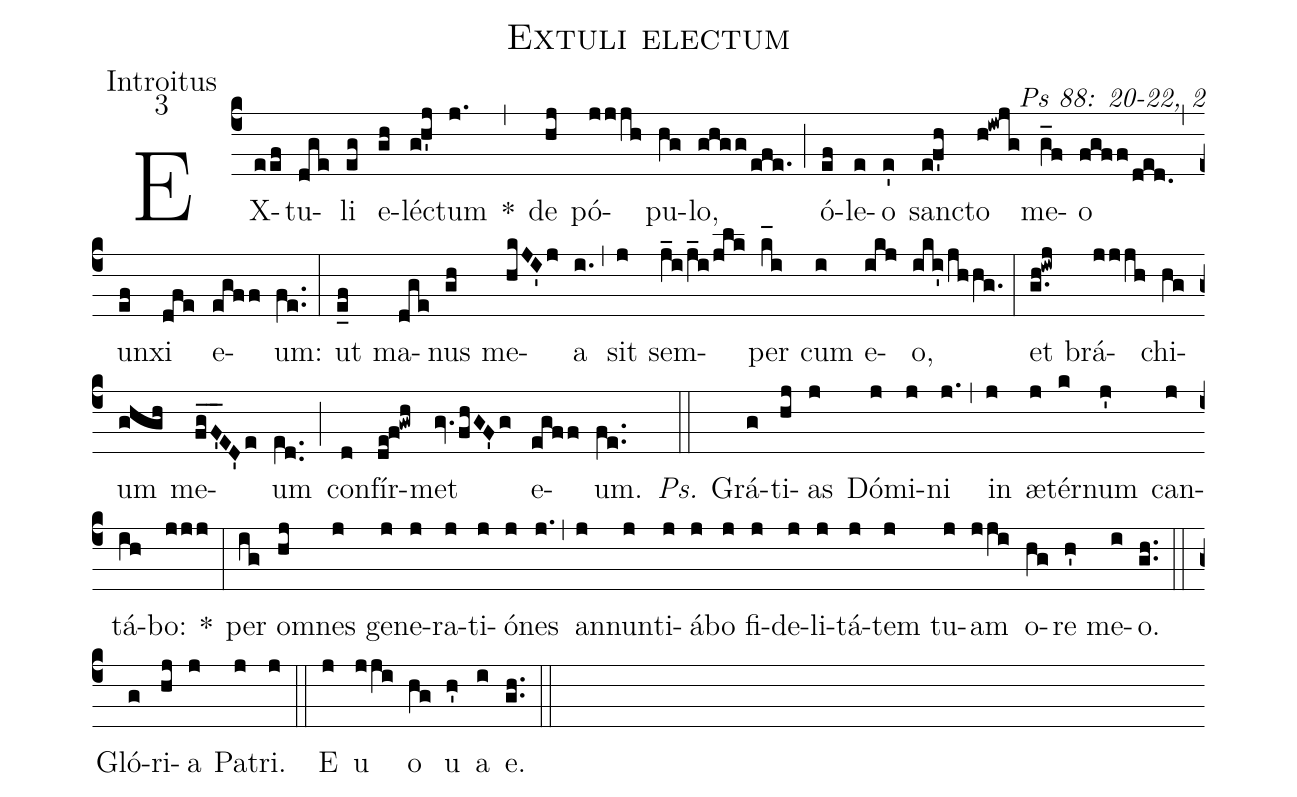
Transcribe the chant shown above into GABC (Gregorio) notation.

name: Extuli electum;
office-part: Introitus;
mode: 3;
commentary: Ps 88: 20-22, 2;
%%
(c4) EX(eef)tu(dge)li(eg) e(gh)léc(gh'j)tum(j.) *(,)
de(hj) pó(jjjh)pu(hg)lo,(ghgg/efe.) (;) ó(ef)le(e)o(e') sanc(ef'h)to(h!iwjg) me(g_f)o(fgff/ded.) (,) un(ef)xi(dfe) e(egff)um:(fe..) (:)
ut(e_f) ma(dge)nus(gh) me(hkJI'j)a(i.) (,) sit(j) sem(j_i/j_i/jlk)per(k_[hl:1]i) cum(i) e(ikj)o,(iki'/jhhg.) (:)
et(g.h!iwj) brá(jjjh)chi(hg)um(ghgh) me(fg_F'_ED'e)um(e[ll:1]d..) (;) con(d)fír(de!f!gwh)met(gv.fhGF'g) e(egff)um.(fe..) (::)
<i>Ps.</i> Grá(g)ti(hj)as(j) Dó(j)mi(j)ni(j.) (,) in(j) æ(j)tér(k)num(j') can(j)tá(ih)bo:(jjj) *(:)
per(ig) om(hj)nes(j) ge(j)ne(j)ra(j)ti(j)ó(j)nes(j.) (,) an(j)nun(j)ti(j)á(j)bo(j) fi(j)de(j)li(j)tá(j)tem(j) tu(j)am(jji) o(hg)re(h') me(i)o.(gh..) (::)
Gló(g)ri(hj)a(j) Pa(j)tri.(j) (::)
<eu>E(j) u(jji) o(hg) u(h') a(i) e.</eu>(gh..) (::)
